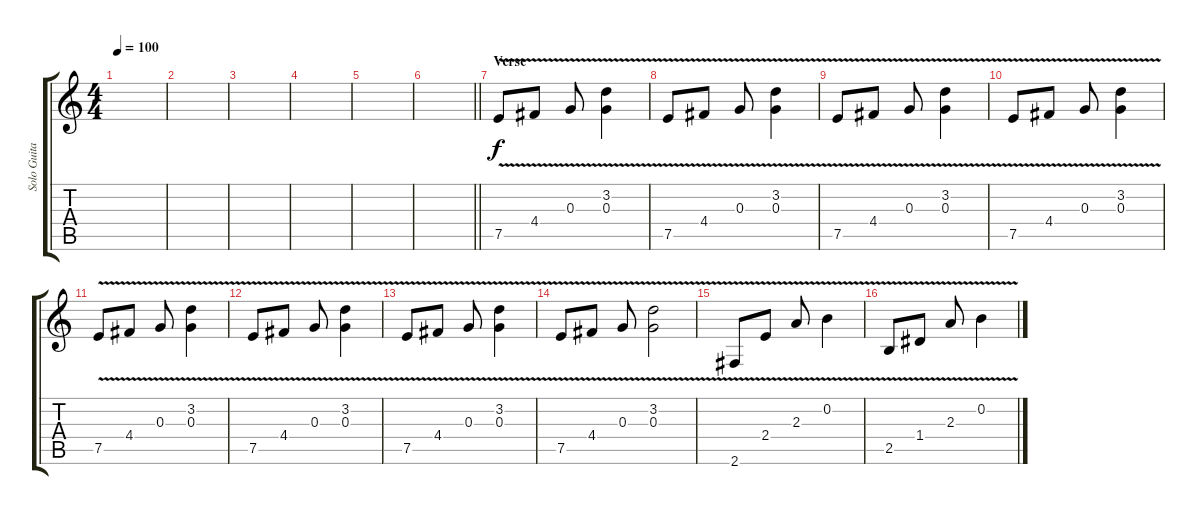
\track ("Solo Guitar" "Solo Guita") {instrument electricguitarclean}
\staff {score tabs}
\tuning (E4 B3 G3 D3 A2 E2) {hide}
\ts (4 4)
\tempo 100
\clef g2
\ks c
|
|
|
|
|
\barLineRight lightlight
|
\section ("" "Verse")
7.5{v}.8 4.4{v}.8 0.3{v}.8 (3.2{v} 0.3).4 |
7.5{v}.8 4.4{v}.8 0.3{v}.8 (3.2{v} 0.3).4 |
7.5{v}.8 4.4{v}.8 0.3{v}.8 (3.2{v} 0.3).4 |
7.5{v}.8 4.4{v}.8 0.3{v}.8 (3.2{v} 0.3).4 |
7.5{v}.8 4.4{v}.8 0.3{v}.8 (3.2{v} 0.3).4 |
7.5{v}.8 4.4{v}.8 0.3{v}.8 (3.2{v} 0.3).4 |
7.5{v}.8 4.4{v}.8 0.3{v}.8 (3.2{v} 0.3).4 |
7.5{v}.8 4.4{v}.8 0.3{v}.8 (3.2{v} 0.3).2 |
2.6{v}.8 2.4{v}.8 2.3{v}.8 0.2{v}.4 |
2.5{v}.8 1.4{v}.8 2.3{v}.8 0.2{v}.4
